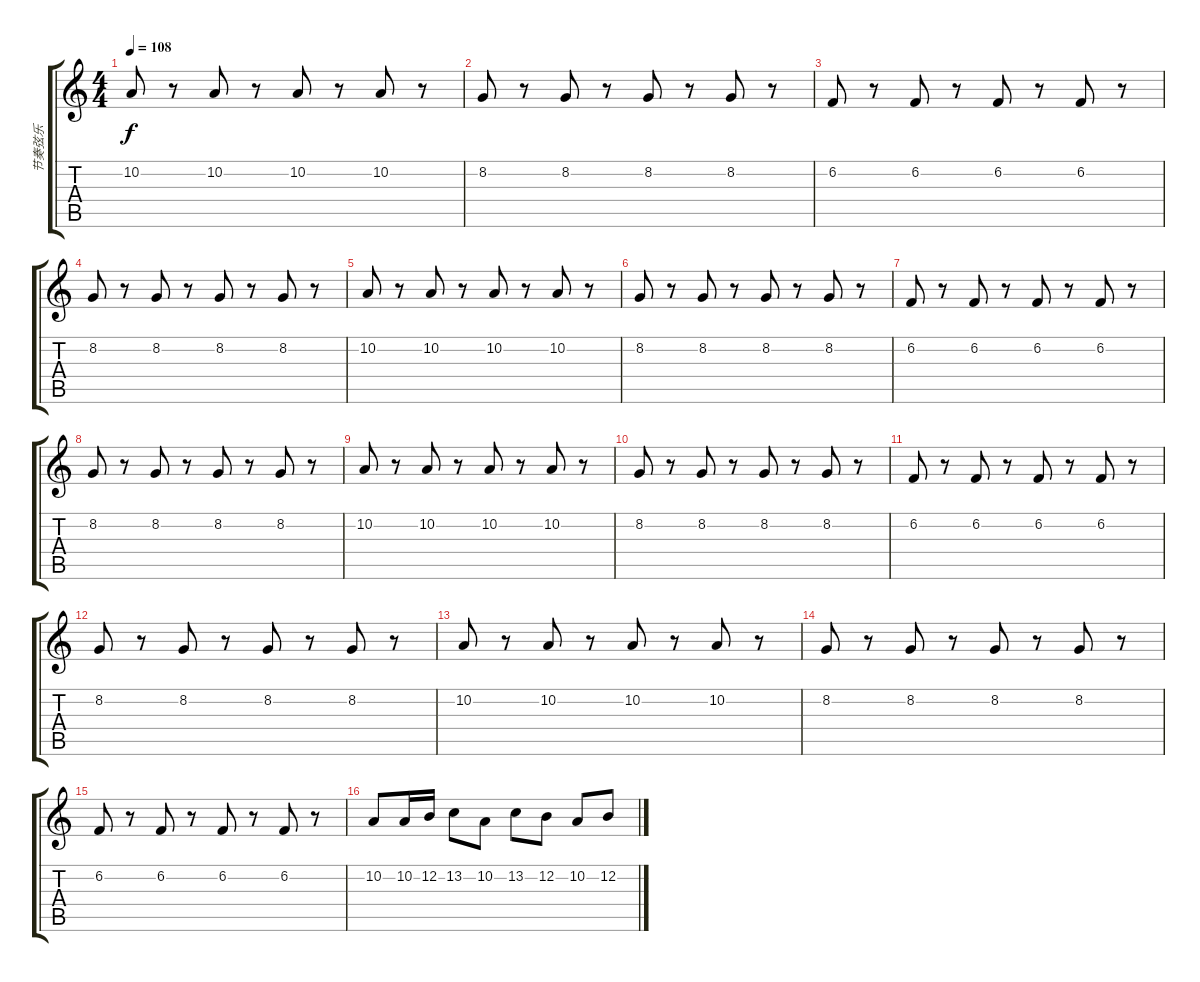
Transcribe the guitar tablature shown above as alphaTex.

\track ("节奏弦乐" "节奏弦乐") {instrument stringensemble1}
\staff {score tabs}
\tuning (E4 B3 G3 D3 A2 E2) {hide}
\ts (4 4)
\tempo 108
\clef g2
\ks c
10.2.8{dy f} r.8 10.2.8 r.8 10.2.8 r.8 10.2.8 r.8 |
8.2.8 r.8 8.2.8 r.8 8.2.8 r.8 8.2.8 r.8 |
6.2.8 r.8 6.2.8 r.8 6.2.8 r.8 6.2.8 r.8 |
8.2.8 r.8 8.2.8 r.8 8.2.8 r.8 8.2.8 r.8 |
10.2.8 r.8 10.2.8 r.8 10.2.8 r.8 10.2.8 r.8 |
8.2.8 r.8 8.2.8 r.8 8.2.8 r.8 8.2.8 r.8{txt ""} |
6.2.8 r.8 6.2.8 r.8 6.2.8 r.8 6.2.8 r.8 |
8.2.8 r.8 8.2.8 r.8 8.2.8 r.8 8.2.8 r.8 |
10.2.8 r.8 10.2.8 r.8 10.2.8 r.8 10.2.8 r.8 |
8.2.8 r.8 8.2.8 r.8 8.2.8 r.8 8.2.8 r.8 |
6.2.8 r.8 6.2.8 r.8 6.2.8 r.8 6.2.8 r.8 |
8.2.8 r.8 8.2.8 r.8 8.2.8 r.8 8.2.8 r.8 |
10.2.8 r.8 10.2.8 r.8 10.2.8 r.8 10.2.8 r.8 |
8.2.8 r.8 8.2.8 r.8 8.2.8 r.8 8.2.8 r.8 |
6.2.8 r.8 6.2.8 r.8 6.2.8 r.8 6.2.8 r.8 |
10.2.8 10.2.16 12.2.16 13.2.8 10.2.8 13.2.8 12.2.8 10.2.8 12.2.8
